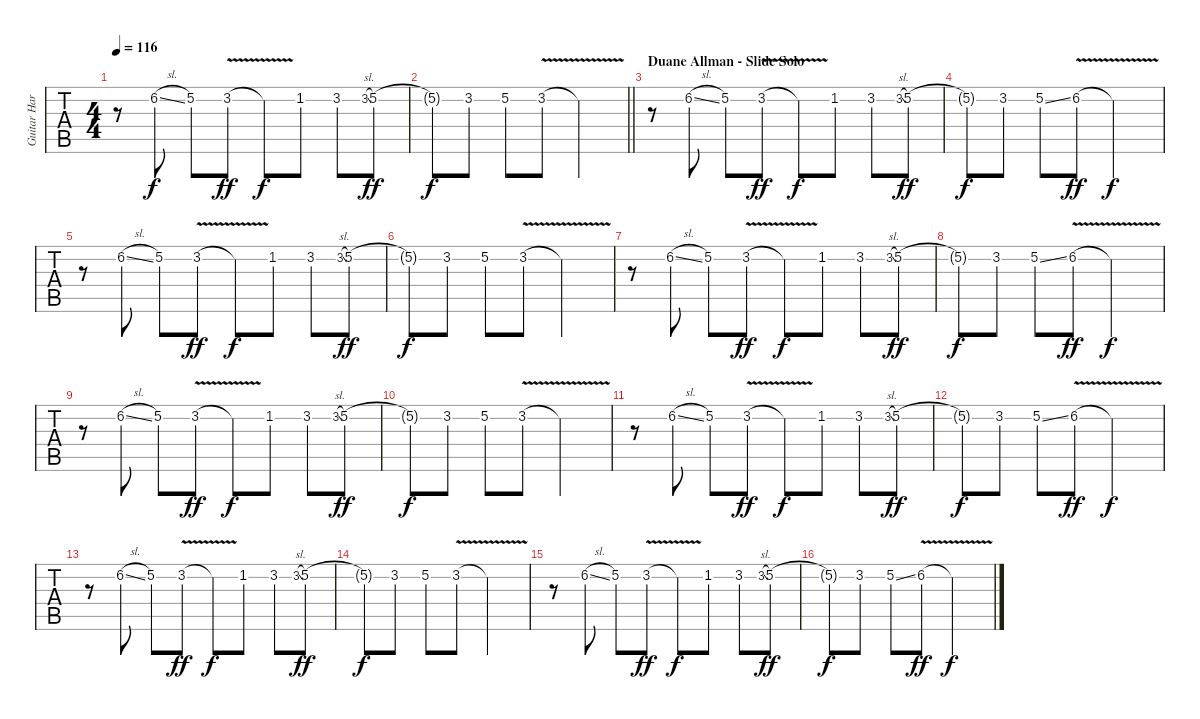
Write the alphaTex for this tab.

\track ("Guitar Harmony (Tr. 11A)" "Guitar Har") {instrument distortionguitar}
\staff {tabs}
\tuning (E4 B3 G3 D3 A2 E2) {hide}
\ts (4 4)
\tempo 116
\clef g2
\ks c
r.8{dy f} 6.2{sl}.8 5.2.8 3.2{v ac}.8{dy ff} 3.2{t}.8{dy f} 1.2.8 3.2.8 3.2{sl}.8{gr onbeat} 5.2{ac}.8{dy ff} |
\barLineRight lightlight
5.2{t}.8{dy f} 3.2.8 5.2.8 3.2{v}.8 3.2{t}.2 |
\section ("" "Duane Allman - Slide Solo")
r.8 6.2{sl}.8 5.2.8 3.2{v ac}.8{dy ff} 3.2{t}.8{dy f} 1.2.8 3.2.8 3.2{sl}.8{gr onbeat} 5.2{ac}.8{dy ff} |
5.2{t}.8{dy f} 3.2.8 5.2{ss}.8 6.2{v ac}.8{dy ff} 6.2{t}.2{dy f} |
r.8 6.2{sl}.8 5.2.8 3.2{v ac}.8{dy ff} 3.2{t}.8{dy f} 1.2.8 3.2.8 3.2{sl}.8{gr onbeat} 5.2{ac}.8{dy ff} |
5.2{t}.8{dy f} 3.2.8 5.2.8 3.2{v}.8 3.2{t}.2 |
r.8 6.2{sl}.8 5.2.8 3.2{v ac}.8{dy ff} 3.2{t}.8{dy f} 1.2.8 3.2.8 3.2{sl}.8{gr onbeat} 5.2{ac}.8{dy ff} |
5.2{t}.8{dy f} 3.2.8 5.2{ss}.8 6.2{v ac}.8{dy ff} 6.2{t}.2{dy f} |
r.8 6.2{sl}.8 5.2.8 3.2{v ac}.8{dy ff} 3.2{t}.8{dy f} 1.2.8 3.2.8 3.2{sl}.8{gr onbeat} 5.2{ac}.8{dy ff} |
5.2{t}.8{dy f} 3.2.8 5.2.8 3.2{v}.8 3.2{t}.2 |
r.8 6.2{sl}.8 5.2.8 3.2{v ac}.8{dy ff} 3.2{t}.8{dy f} 1.2.8 3.2.8 3.2{sl}.8{gr onbeat} 5.2{ac}.8{dy ff} |
5.2{t}.8{dy f} 3.2.8 5.2{ss}.8 6.2{v ac}.8{dy ff} 6.2{t}.2{dy f} |
r.8 6.2{sl}.8 5.2.8 3.2{v ac}.8{dy ff} 3.2{t}.8{dy f} 1.2.8 3.2.8 3.2{sl}.8{gr onbeat} 5.2{ac}.8{dy ff} |
5.2{t}.8{dy f} 3.2.8 5.2.8 3.2{v}.8 3.2{t}.2 |
r.8 6.2{sl}.8 5.2.8 3.2{v ac}.8{dy ff} 3.2{t}.8{dy f} 1.2.8 3.2.8 3.2{sl}.8{gr onbeat} 5.2{ac}.8{dy ff} |
5.2{t}.8{dy f} 3.2.8 5.2{ss}.8 6.2{v ac}.8{dy ff} 6.2{t}.2{dy f}
